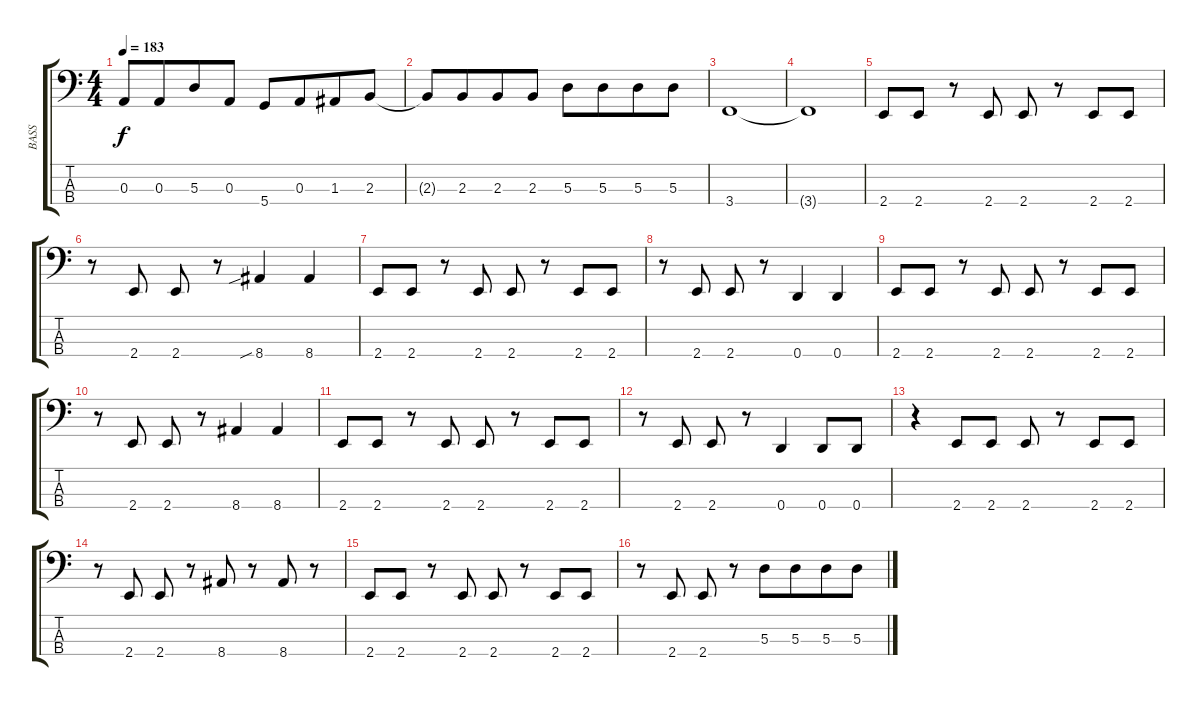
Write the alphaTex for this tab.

\track ("BASS" "BASS") {instrument electricbassfinger}
\staff {score tabs}
\tuning (G2 D2 A1 D1) {hide}
\ts (4 4)
\tempo 183
\clef f4
\ks c
0.3{t}.8{dy f} 0.3.8{beam merge} 5.3.8 0.3.8 5.4.8 0.3.8{beam merge} 1.3.8 2.3.8 |
2.3{t}.8 2.3.8{beam merge} 2.3.8 2.3.8 5.3.8 5.3.8{beam merge} 5.3.8 5.3.8 |
3.4.1 |
3.4{t}.1 |
2.4.8 2.4.8 r.8 2.4.8 2.4.8 r.8 2.4.8 2.4.8 |
r.8 2.4.8 2.4.8 r.8 8.4{sib}.4 8.4.4 |
2.4.8 2.4.8 r.8 2.4.8 2.4.8 r.8 2.4.8 2.4.8 |
r.8 2.4.8 2.4.8 r.8 0.4.4 0.4.4 |
2.4.8 2.4.8 r.8 2.4.8 2.4.8 r.8 2.4.8 2.4.8 |
r.8 2.4.8 2.4.8 r.8 8.4.4 8.4.4 |
2.4.8 2.4.8 r.8 2.4.8 2.4.8 r.8 2.4.8 2.4.8 |
r.8 2.4.8 2.4.8 r.8 0.4.4 0.4.8 0.4.8 |
r.4 2.4.8 2.4.8 2.4.8 r.8 2.4.8 2.4.8 |
r.8 2.4.8 2.4.8 r.8 8.4.8 r.8 8.4.8 r.8 |
2.4.8 2.4.8 r.8 2.4.8 2.4.8 r.8 2.4.8 2.4.8 |
r.8 2.4.8 2.4.8 r.8 5.3.8 5.3.8{beam merge} 5.3.8 5.3.8
